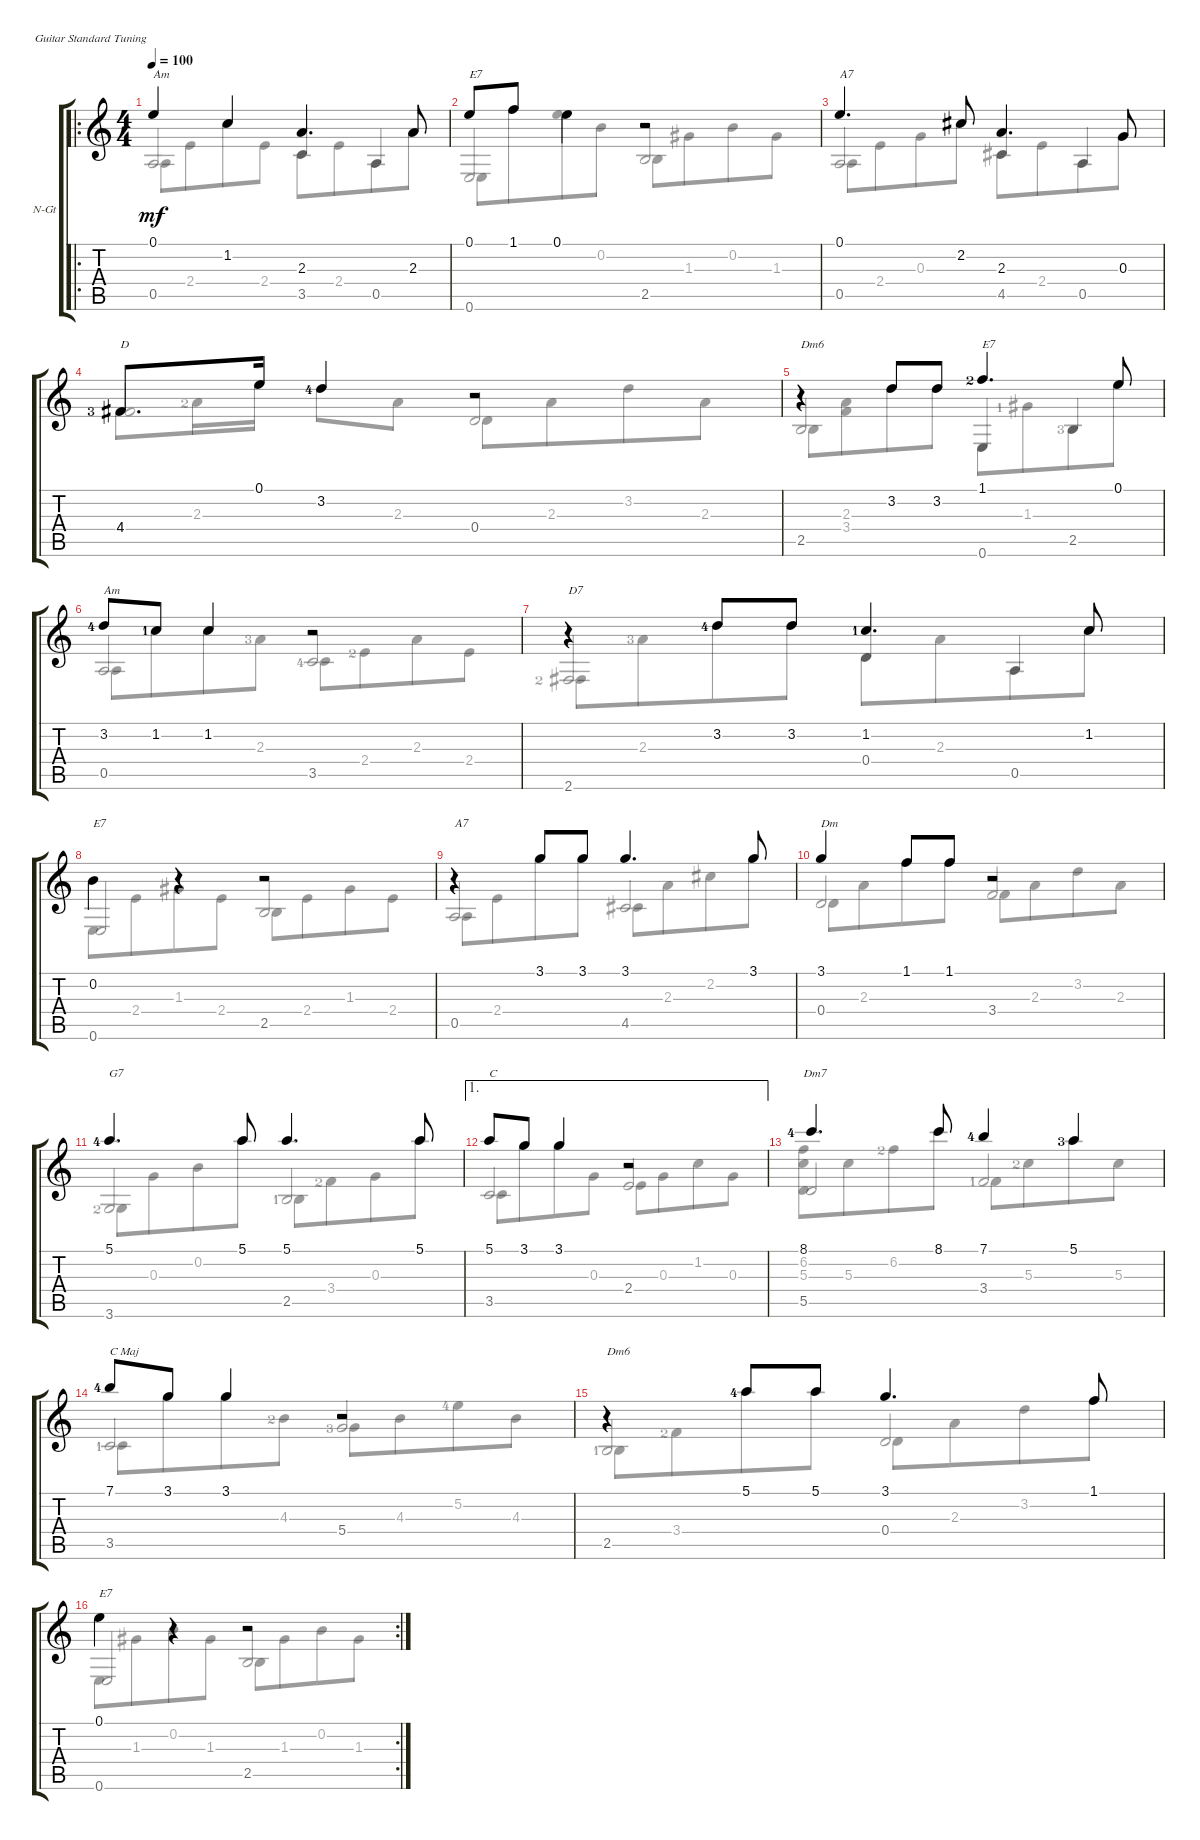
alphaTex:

\defaultSystemsLayout 4
\bracketExtendMode groupsimilarinstruments
\firstSystemTrackNameOrientation horizontal
\otherSystemsTrackNameOrientation horizontal
\track ("Nylon Guitar" "N-Gt") {instrument acousticguitarnylon}
\staff {score tabs}
\tuning (E4 B3 G3 D3 A2 E2)
\voice
\ro
\ts (4 4)
\tempo 100
\clef g2
\scale
1.07945
\ks aminor
0.1.4{txt "Am" dy mf} 1.2.4 2.3.4{d} 2.3.8 |
\scale
0.973518 0.1.8{txt "E7"} 1.1.8 0.1.4 r.2{beam invert} |
\scale
0.973518 0.1.4{d txt "A7"} 2.2.8 2.3.4{d} 0.3.8 |
\scale
0.973518 4.4{lf 4}.8{d txt "D"} 0.1.16 3.2{lf 5}.4 r.2 |
\scale
1.07945 r.4{txt "Dm6"} 3.2.8 3.2.8 1.1{lf 3}.4{d txt "E7"} 0.1.8 |
\scale
0.973518 3.2{lf 5}.8{txt "Am"} 1.2{lf 2}.8 1.2.4 r.2 |
\scale
0.973518 r.4{txt "D7"} 3.2{lf 5}.8 3.2.8 1.2{lf 2}.4{d} 1.2.8 |
\scale
0.973518 0.2.4{txt "E7"} r.4{beam invert} r.2{beam invert} |
\scale
1.07945 r.4{txt "A7" beam invert} 3.1.8 3.1.8 3.1.4{d} 3.1.8 |
\scale
0.973518 3.1.4{txt "Dm"} 1.1.8 1.1.8 r.2 |
\scale
0.973518 5.1{lf 5}.4{d txt "G7"} 5.1.8 5.1.4{d} 5.1.8 |
\ae 1
\scale
0.973518 5.1.8{txt "C"} 3.1.8 3.1.4 r.2 |
\scale
1.07945 8.1{lf 5}.4{d txt "Dm7"} 8.1.8 7.1{lf 5}.4 5.1{lf 4}.4 |
\scale
0.973518 7.1{lf 5}.8{txt "C Maj"} 3.1.8 3.1.4 r.2 |
\scale
0.973518 r.4{txt "Dm6"} 5.1{lf 5}.8 5.1.8 3.1.4{d} 1.1.8 |
\rc 2
\scale
0.973518 0.1.4{txt "E7"} r.4{beam invert} r.2{beam invert}
\voice
\clef g2
\ottava regular
\simile none
\scale
1.07945
\ks aminor
0.5.2{dy mf beam invert} 3.5.4{beam invert} 0.5.4{beam invert} |
\scale
0.973518 0.6.2{beam invert} 2.5.2{beam invert} |
\scale
0.973518 0.5.2{beam invert beam merge} 4.5.4{beam invert beam merge} 0.5.4{beam invert beam merge} |
\scale
0.973518 4.4.2{beam invert beam merge} 0.4.2{beam invert beam merge} |
\scale
1.07945 2.5.2{beam invert beam merge} 0.6.4{beam invert beam merge} 2.5{lf 4}.4{beam invert beam merge} |
\scale
0.973518 0.5.2{beam invert} 3.5{lf 5}.2{beam invert} |
\scale
0.973518 2.6{lf 3}.2{beam invert} 0.4.4{beam invert} 0.5.4{beam invert} |
\scale
0.973518 0.6.2{beam invert} 2.5.2{beam invert} |
\scale
1.07945 0.5.2{beam invert} 4.5.2{beam invert} |
\scale
0.973518 0.4.2{beam invert} 3.4.2{beam invert} |
\scale
0.973518 3.6{lf 3}.2{beam invert} 2.5{lf 2}.2{beam invert} |
\scale
0.973518 3.5.2{beam invert} 2.4.2{beam invert} |
\scale
1.07945 5.5.2{beam invert} 3.4{lf 2}.2{beam invert} |
\scale
0.973518 3.5{lf 2}.2{beam invert} 5.4{lf 4}.2{beam invert} |
\scale
0.973518 2.5{lf 2}.2{beam invert} 0.4.2{beam invert} |
\scale
0.973518 0.6.2{beam invert} 2.5.2{beam invert}
\voice
\clef g2
\ottava regular
\simile none
\scale
1.07945
\ks aminor
0.5.8{dy mf beam merge} 2.4.8{beam merge} 1.2.8 2.4.8 3.5.8 2.4.8{beam merge} 0.5.8{beam merge} 2.3.8{beam merge} |
\scale
0.973518 0.6.8{beam merge} 1.1.8{beam merge} 0.1.8{beam merge} 0.2.8 2.5.8 1.3.8{beam merge} 0.2.8 1.3.8{beam merge} |
\scale
0.973518 0.5.8{beam merge} 2.4.8{beam merge} 0.3.8 2.2.8 4.5.8 2.4.8{beam merge} 0.5.8{beam merge} 0.3.8{beam merge} |
\scale
0.973518 4.4.8 2.3{lf 3}.16 0.1.16 3.2.8{beam merge} 2.3.8 0.4.8{beam merge} 2.3.8{beam merge} 3.2.8{beam merge} 2.3.8{beam merge} |
\scale
1.07945 2.5.8{beam merge} (3.4 2.3).8{beam merge} 3.2.8 3.2.8 0.6.8{beam merge} 1.3{lf 2}.8{beam merge} 2.5.8{beam merge} 0.1.8{beam merge} |
\scale
0.973518 0.5.8{beam merge} 1.2.8{beam merge} 1.2.8{beam merge} 2.3{lf 4}.8 3.5.8 2.4{lf 3}.8{beam merge} 2.3.8{beam merge} 2.4.8{beam merge} |
\scale
0.973518 2.6.8{beam merge} 2.3{lf 4}.8{beam merge} 3.2.8 3.2.8 0.4.8{beam merge} 2.3.8{beam merge} 0.5.8{beam merge} 1.2.8{beam merge} |
\scale
0.973518 0.6.8{beam merge} 2.4.8{beam merge} 1.3.8 2.4.8 2.5.8{beam merge} 2.4.8{beam merge} 1.3.8{beam merge} 2.4.8 |
\scale
1.07945 0.5.8{beam merge} 2.4.8{beam merge} 3.1.8 3.1.8 4.5.8{beam merge} 2.3.8{beam merge} 2.2.8{beam merge} 3.1.8 |
\scale
0.973518 0.4.8{beam merge} 2.3.8{beam merge} 1.1.8 1.1.8 3.4.8{beam merge} 2.3.8{beam merge} 3.2.8{beam merge} 2.3.8 |
\scale
0.973518 3.6.8{beam merge} 0.3.8{beam merge} 0.2.8 5.1.8 2.5.8 3.4{lf 3}.8{beam merge} 0.3.8{beam merge} 5.1.8 |
\scale
0.973518 3.5.8{beam merge} 3.1.8{beam merge} 3.1.8{beam merge} 0.3.8 2.4.8 0.3.8{beam merge} 1.2.8{beam merge} 0.3.8{beam merge} |
\scale
1.07945 (5.3 6.2 5.5).8{beam merge} 5.3.8{beam merge} 6.2{lf 3}.8 8.1.8 3.4.8{beam merge} 5.3{lf 3}.8{beam merge} 5.1.8{beam merge} 5.3.8{beam merge} |
\scale
0.973518 3.5.8{beam merge} 3.1.8{beam merge} 3.1.8{beam merge} 4.3{lf 3}.8 5.4.8 4.3.8{beam merge} 5.2{lf 5}.8{beam merge} 4.3.8{beam merge} |
\scale
0.973518 2.5.8{beam merge} 3.4{lf 3}.8{beam merge} 5.1.8 5.1.8 0.4.8{beam merge} 2.3.8{beam merge} 3.2.8{beam merge} 1.1.8 |
\scale
0.973518 0.6.8{beam merge} 1.3.8{beam merge} 0.2.8 1.3.8 2.5.8{beam merge} 1.3.8{beam merge} 0.2.8{beam merge} 1.3.8
